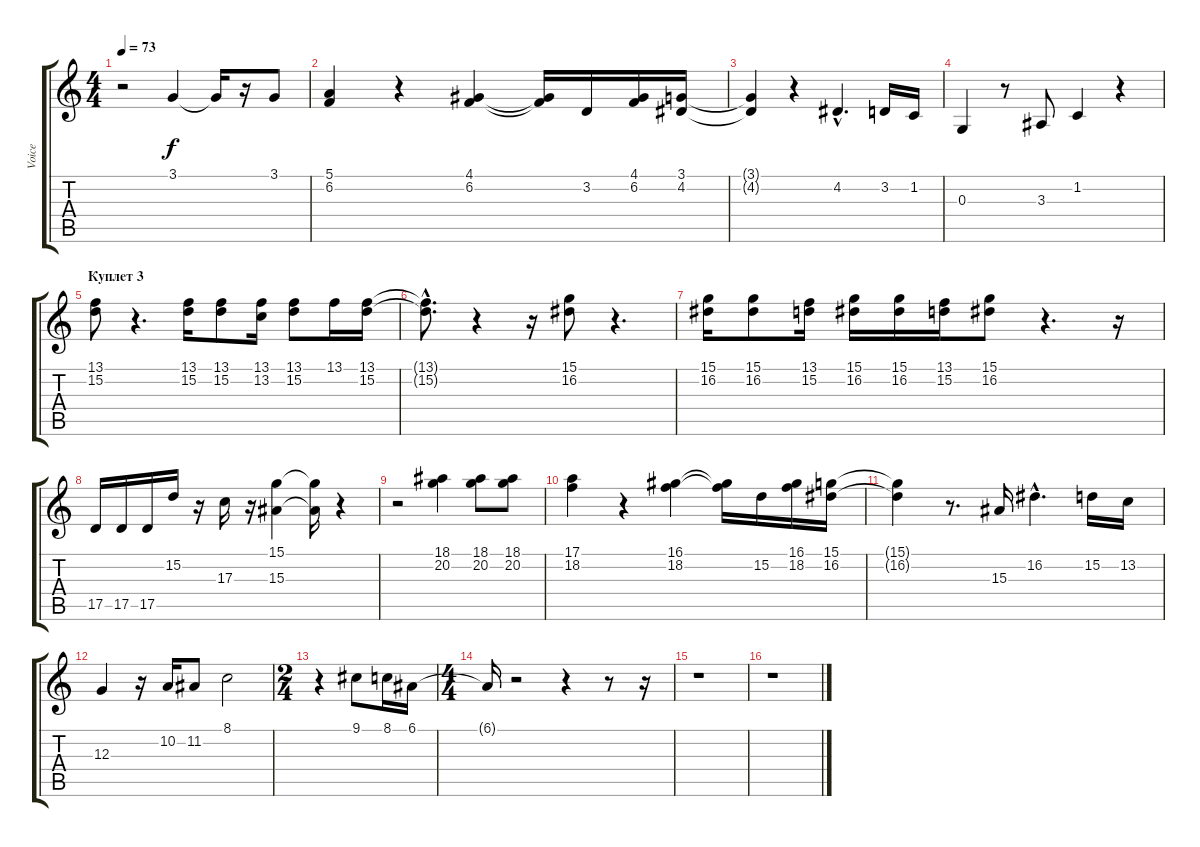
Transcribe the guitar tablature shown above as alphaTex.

\track ("Voice" "Voice") {instrument altosax}
\staff {score tabs}
\tuning (E4 B3 G3 D3 A2 E2) {hide}
\ts (4 4)
\tempo 73
\clef g2
\ks c
r.2{dy f} 3.1.4 3.1{t}.16 r.16 3.1.8 |
(5.1 6.2).4 r.4 (4.1 6.2).4 (4.1{t} 6.2{t}).16 3.2.16 (4.1 6.2).16 (3.1 4.2).16 |
(3.1{t} 4.2{t}).4 r.4 4.2{hac}.4{d} 3.2.16 1.2.16 |
0.3.4 r.8 3.3.8 1.2.4 r.4 |
\section ("" "Куплет 3")
(13.1 15.2).8 r.4{d} (13.1 15.2).16 (13.1 15.2).8 (13.1 13.2).16 (13.1 15.2).8 13.1.16 (13.1 15.2).16 |
(13.1{hac t} 15.2{hac t}).8{d} r.4 r.16 (15.1 16.2).8 r.4{d} |
(15.1 16.2).16 (15.1 16.2).8 (13.1 15.2).16 (15.1 16.2).16 (15.1 16.2).16 (13.1 15.2).16 (15.1 16.2).8 r.4{d} r.16 |
17.5.16 17.5.16 17.5.16 15.2.16 r.16 17.3.16 r.16 (15.1 15.3).4 (15.1{t} 15.3{t}).16 r.4 |
r.2 (18.1 20.2).4 (18.1 20.2).8 (18.1 20.2).8 |
(17.1 18.2).4 r.4 (16.1 18.2).4 (16.1{t} 18.2{t}).16 15.2.16 (16.1 18.2).16 (15.1 16.2).16 |
(15.1{t} 16.2{t}).4 r.8{d} 15.3.16 16.2{hac}.4{d} 15.2.16 13.2.16 |
12.3.4 r.16 10.2.16 11.2.8 8.1.2 |
\ts (2 4)
r.4 9.1.8 8.1.16 6.1.16 |
\ts (4 4)
6.1{t}.16 r.2 r.4 r.8 r.16 |
r.1 |
r.1
